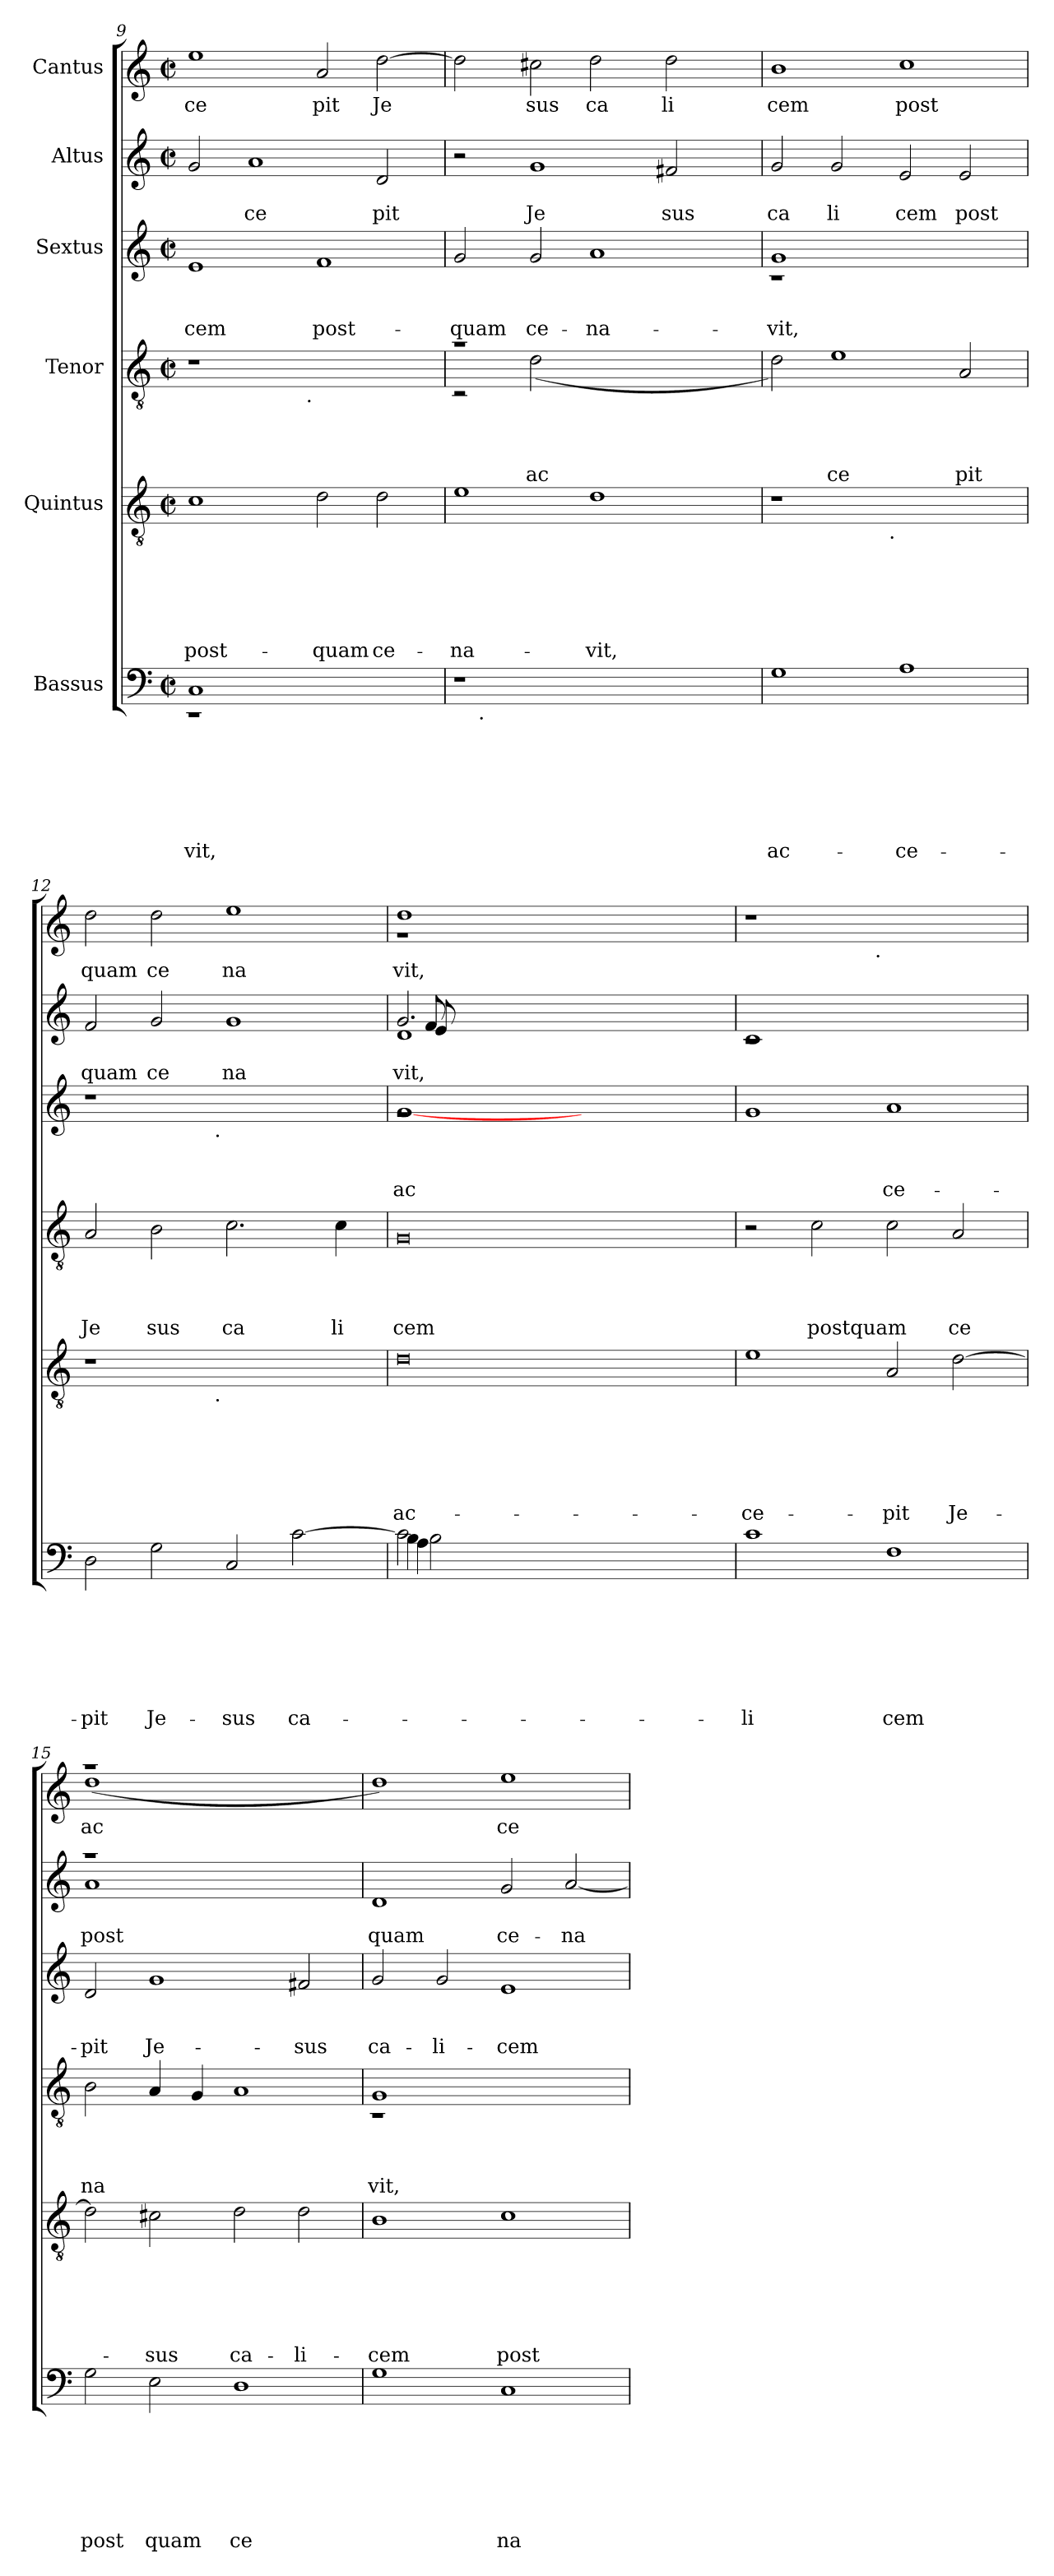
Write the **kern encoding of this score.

**kern	**text	**text	**text	**text	**text	**text	**text	**kern	**text	**text	**text	**text	**text	**text	**kern	**text	**text	**text	**text	**kern	**text	**text	**text	**kern	**text	**text	**kern	**text
*part6	*part6	*part6	*part6	*part6	*part6	*part6	*part6	*part5	*part5	*part5	*part5	*part5	*part5	*part5	*part4	*part4	*part4	*part4	*part4	*part3	*part3	*part3	*part3	*part2	*part2	*part2	*part1	*part1
*staff6	*staff6	*staff6	*staff6	*staff6	*staff6	*staff6	*staff6	*staff5	*staff5	*staff5	*staff5	*staff5	*staff5	*staff5	*staff4	*staff4	*staff4	*staff4	*staff4	*staff3	*staff3	*staff3	*staff3	*staff2	*staff2	*staff2	*staff1	*staff1
*I"Bassus	*	*	*	*	*	*	*	*I"Quintus	*	*	*	*	*	*	*I"Tenor	*	*	*	*	*I"Sextus	*	*	*	*I"Altus	*	*	*I"Cantus	*
*clefF4	*	*	*	*	*	*	*	*clefGv2	*	*	*	*	*	*	*clefGv2	*	*	*	*	*clefG2	*	*	*	*clefG2	*	*	*clefG2	*
*k[]	*	*	*	*	*	*	*	*k[]	*	*	*	*	*	*	*k[]	*	*	*	*	*k[]	*	*	*	*k[]	*	*	*k[]	*
*C:	*	*	*	*	*	*	*	*C:	*	*	*	*	*	*	*C:	*	*	*	*	*C:	*	*	*	*C:	*	*	*C:	*
*M2/2	*	*	*	*	*	*	*	*M2/2	*	*	*	*	*	*	*M2/2	*	*	*	*	*M2/2	*	*	*	*M2/2	*	*	*M2/2	*
*met(c|)	*	*	*	*	*	*	*	*met(c|)	*	*	*	*	*	*	*met(c|)	*	*	*	*	*met(c|)	*	*	*	*met(c|)	*	*	*met(c|)	*
=9	=9	=9	=9	=9	=9	=9	=9	=9	=9	=9	=9	=9	=9	=9	=9	=9	=9	=9	=9	=9	=9	=9	=9	=9	=9	=9	=9	=9
*^	*	*	*	*	*	*	*	*	*	*	*	*	*	*	*	*	*	*	*	*	*	*	*	*	*	*	*	*
!	!LO:N:vis=1	!	!	!	!	!	!	!LO:LY:b	!	!	!	!	!	!	!LO:LY:b	!	!	!	!	!	!	!	!	!LO:LY:b	!	!	!	!	!LO:LY:b
*	*	*	*	*	*	*	*	*	*	*	*	*	*	*	*	*^	*	*	*	*	*	*	*	*	*	*	*	*	*
1C	0rEE	.	.	.	.	.	.	-vit,	1c	.	.	.	.	.	post-	1r	2ryy	.	.	.	.	1e	.	.	-cem	2g/	.	.	1ee	ce
!	!	!	!	!	!	!	!	!	!	!	!	!	!	!	!	!	!	!	!	!	!	!	!	!	!	!	!	!LO:LY:b	!	!
.	.	.	.	.	.	.	.	.	.	.	.	.	.	.	.	.	4...ryy	.	.	.	.	.	.	.	.	1a	.	ce	.	.
!	!	!	!	!	!	!	!	!	!	!	!	!	!	!	!	!	!LO:TX:b:t=.	!	!	!	!	!	!	!	!	!	!	!	!	!
.	.	.	.	.	.	.	.	.	.	.	.	.	.	.	.	.	1ryy	.	.	.	.	.	.	.	.	.	.	.	.	.
!	!	!	!	!	!	!	!	!	!	!	!	!	!	!	!LO:LY:b	!	!	!	!	!	!	!	!	!	!LO:LY:b	!	!	!	!	!LO:LY:b
1ryy	.	.	.	.	.	.	.	.	2d\	.	.	.	.	.	-quam	1ryy	.	.	.	.	.	1f	.	.	post-	.	.	.	2a/	pit
!	!	!	!	!	!	!	!	!	!	!	!	!	!	!	!LO:LY:b	!	!	!	!	!	!	!	!	!	!	!	!	!LO:LY:b	!	!LO:LY:b
.	.	.	.	.	.	.	.	.	2d\	.	.	.	.	.	ce-	.	.	.	.	.	.	.	.	.	.	2d/	.	pit	[>2dd\	Je
.	.	.	.	.	.	.	.	.	.	.	.	.	.	.	.	.	32ryy	.	.	.	.	.	.	.	.	.	.	.	.	.
=10	=10	=10	=10	=10	=10	=10	=10	=10	=10	=10	=10	=10	=10	=10	=10	=10	=10	=10	=10	=10	=10	=10	=10	=10	=10	=10	=10	=10	=10	=10
!	!	!	!	!	!	!	!	!	!	!	!	!	!	!	!LO:LY:b	!	!	!	!	!	!	!	!	!	!LO:LY:b	!	!	!	!	!
1r	16..ryy	.	.	.	.	.	.	.	1e	.	.	.	.	.	-na-	1ra	2rC	.	.	.	.	2g/	.	.	-quam	2r	.	.	2dd\]	.
!	!LO:TX:b:t=.	!	!	!	!	!	!	!	!	!	!	!	!	!	!	!	!	!	!	!	!	!	!	!	!	!	!	!	!	!
.	1ryy	.	.	.	.	.	.	.	.	.	.	.	.	.	.	.	.	.	.	.	.	.	.	.	.	.	.	.	.	.
!	!	!	!	!	!	!	!	!	!	!	!	!	!	!	!	!	!	!	!	!	!LO:LY:b	!	!	!	!LO:LY:b	!	!	!LO:LY:b	!	!LO:LY:b
.	.	.	.	.	.	.	.	.	.	.	.	.	.	.	.	.	(>2d\	.	.	.	ac	2g/	.	.	ce-	1g	.	Je	2cc#\	sus
!	!	!	!	!	!	!	!	!	!	!	!	!	!	!	!LO:LY:b	!	!	!	!	!	!	!	!	!	!LO:LY:b	!	!	!	!	!LO:LY:b
1ryy	.	.	.	.	.	.	.	.	1d	.	.	.	.	.	-vit,	1ryy	1ryy	.	.	.	.	1a	.	.	-na-	.	.	.	2dd\	ca
.	2ryy	.	.	.	.	.	.	.	.	.	.	.	.	.	.	.	.	.	.	.	.	.	.	.	.	.	.	.	.	.
!	!	!	!	!	!	!	!	!	!	!	!	!	!	!	!	!	!	!	!	!	!	!	!	!	!	!	!	!LO:LY:b	!	!LO:LY:b
.	.	.	.	.	.	.	.	.	.	.	.	.	.	.	.	.	.	.	.	.	.	.	.	.	.	2f#/	.	sus	2dd\	li
.	4ryy	.	.	.	.	.	.	.	.	.	.	.	.	.	.	.	.	.	.	.	.	.	.	.	.	.	.	.	.	.
.	8ryy	.	.	.	.	.	.	.	.	.	.	.	.	.	.	.	.	.	.	.	.	.	.	.	.	.	.	.	.	.
.	64ryy	.	.	.	.	.	.	.	.	.	.	.	.	.	.	.	.	.	.	.	.	.	.	.	.	.	.	.	.	.
=11	=11	=11	=11	=11	=11	=11	=11	=11	=11	=11	=11	=11	=11	=11	=11	=11	=11	=11	=11	=11	=11	=11	=11	=11	=11	=11	=11	=11	=11	=11
*	*	*	*	*	*	*	*	*	*	*	*	*	*	*	*	*	*	*	*	*	*	*^	*	*	*	*	*	*	*	*
!	!	!	!	!	!	!	!	!LO:LY:b	!	!	!	!	!	!	!	!	!	!	!	!	!	!	!LO:N:vis=1	!	!	!LO:LY:b	!	!	!LO:LY:b	!	!LO:LY:b
*v	*v	*	*	*	*	*	*	*	*^	*	*	*	*	*	*	*v	*v	*	*	*	*	*	*	*	*	*	*	*	*	*	*
1G	.	.	.	.	.	.	ac-	1r	2ryy	.	.	.	.	.	.	2d\)	.	.	.	.	1g	0rc	.	.	-vit,	2g/	.	ca	1b	cem
!	!	!	!	!	!	!	!	!	!	!	!	!	!	!	!	!	!	!	!	!LO:LY:b	!	!	!	!	!	!	!	!LO:LY:b	!	!
.	.	.	.	.	.	.	.	.	4...ryy	.	.	.	.	.	.	1e	.	.	.	ce	.	.	.	.	.	2g/	.	li	.	.
!	!	!	!	!	!	!	!	!	!LO:TX:b:t=.	!	!	!	!	!	!	!	!	!	!	!	!	!	!	!	!	!	!	!	!	!
.	.	.	.	.	.	.	.	.	1ryy	.	.	.	.	.	.	.	.	.	.	.	.	.	.	.	.	.	.	.	.	.
!	!	!	!	!	!	!	!LO:LY:b	!	!	!	!	!	!	!	!	!	!	!	!	!	!	!	!	!	!	!	!	!LO:LY:b	!	!LO:LY:b
1A	.	.	.	.	.	.	-ce-	1ryy	.	.	.	.	.	.	.	.	.	.	.	.	1ryy	.	.	.	.	2e/	.	cem	1cc	post
!	!	!	!	!	!	!	!	!	!	!	!	!	!	!	!	!	!	!	!	!LO:LY:b	!	!	!	!	!	!	!	!LO:LY:b	!	!
.	.	.	.	.	.	.	.	.	.	.	.	.	.	.	.	2A/	.	.	.	pit	.	.	.	.	.	2e/	.	post	.	.
.	.	.	.	.	.	.	.	.	32ryy	.	.	.	.	.	.	.	.	.	.	.	.	.	.	.	.	.	.	.	.	.
=12	=12	=12	=12	=12	=12	=12	=12	=12	=12	=12	=12	=12	=12	=12	=12	=12	=12	=12	=12	=12	=12	=12	=12	=12	=12	=12	=12	=12	=12	=12
!	!	!	!	!	!	!	!LO:LY:b	!	!	!	!	!	!	!	!	!	!	!	!	!LO:LY:b	!	!	!	!	!	!	!	!LO:LY:b	!	!LO:LY:b
2D\	.	.	.	.	.	.	-pit	1r	2ryy	.	.	.	.	.	.	2A/	.	.	.	Je	1r	2ryy	.	.	.	2f/	.	quam	2dd\	quam
!	!	!	!	!	!	!	!LO:LY:b	!	!	!	!	!	!	!	!	!	!	!	!	!LO:LY:b	!	!	!	!	!	!	!	!LO:LY:b	!	!LO:LY:b
2G\	.	.	.	.	.	.	Je-	.	4...ryy	.	.	.	.	.	.	2B\	.	.	.	sus	.	4...ryy	.	.	.	2g/	.	ce	2dd\	ce
!	!	!	!	!	!	!	!	!	!	!	!	!	!	!	!	!	!	!	!	!	!	!LO:TX:b:t=.	!	!	!	!	!	!	!	!
!	!	!	!	!	!	!	!	!	!LO:TX:b:t=.	!	!	!	!	!	!	!	!	!	!	!	!	!	!	!	!	!	!	!	!	!
.	.	.	.	.	.	.	.	.	1ryy	.	.	.	.	.	.	.	.	.	.	.	.	1ryy	.	.	.	.	.	.	.	.
!	!	!	!	!	!	!	!LO:LY:b	!	!	!	!	!	!	!	!	!	!	!	!	!LO:LY:b	!	!	!	!	!	!	!	!LO:LY:b	!	!LO:LY:b
2C/	.	.	.	.	.	.	-sus	1ryy	.	.	.	.	.	.	.	2.c\	.	.	.	ca	1ryy	.	.	.	.	1g	.	na	1ee	na
!	!	!	!	!	!	!	!LO:LY:b	!	!	!	!	!	!	!	!	!	!	!	!	!	!	!	!	!	!	!	!	!	!	!
[<2c\	.	.	.	.	.	.	ca-	.	.	.	.	.	.	.	.	.	.	.	.	.	.	.	.	.	.	.	.	.	.	.
!	!	!	!	!	!	!	!	!	!	!	!	!	!	!	!	!	!	!	!	!LO:LY:b	!	!	!	!	!	!	!	!	!	!
.	.	.	.	.	.	.	.	.	.	.	.	.	.	.	.	4c\	.	.	.	li	.	.	.	.	.	.	.	.	.	.
.	.	.	.	.	.	.	.	.	32ryy	.	.	.	.	.	.	.	.	.	.	.	.	32ryy	.	.	.	.	.	.	.	.
!!LO:LB:g=z
=13	=13	=13	=13	=13	=13	=13	=13	=13	=13	=13	=13	=13	=13	=13	=13	=13	=13	=13	=13	=13	=13	=13	=13	=13	=13	=13	=13	=13	=13	=13
*^	*	*	*	*	*	*	*	*	*	*	*	*	*	*	*	*	*	*	*	*	*	*	*	*	*	*	*	*	*	*
*	*^	*	*	*	*	*	*	*	*	*	*	*	*	*	*	*	*	*	*	*	*	*	*	*	*	*	*	*	*	*	*
*	*	*^	*	*	*	*	*	*	*	*	*	*	*	*	*	*	*	*	*	*	*	*	*	*	*	*	*	*	*	*	*	*
!	!	!	!	!	!	!	!	!	!	!	!	!	!	!	!	!	!	!LO:LY:b	!	!	!	!	!LO:LY:b	!	!	!	!	!LO:LY:b	!	!	!LO:LY:b	!	!LO:LY:b
*	*	*	*	*	*	*	*	*	*	*	*	*	*	*	*	*	*	*	*	*	*	*	*	*	*	*	*	*	*^	*	*	*^	*
*	*	*	*	*	*	*	*	*	*	*	*	*	*	*	*	*	*	*	*	*	*	*	*	*	*	*	*	*	*	*^	*	*	*	*	*
*	*	*	*	*	*	*	*	*	*	*	*v	*v	*	*	*	*	*	*	*	*	*	*	*	*	*	*	*	*	*	*	*^	*	*	*	*	*
2c\]	4B\	4A\	2B\	.	.	.	.	.	.	.	0d	.	.	.	.	.	ac-	0G	.	.	.	cem	1ra	[<1g	.	.	ac-	2.g/	8ryy	8ryy	1d	.	vit,	1dd	1ra	vit,
.	.	.	.	.	.	.	.	.	.	.	.	.	.	.	.	.	.	.	.	.	.	.	.	.	.	.	.	.	8f/	8e/	.	.	.	.	.	.
.	1.ryy	1.ryy	.	.	.	.	.	.	.	.	.	.	.	.	.	.	.	.	.	.	.	.	.	.	.	.	.	.	1ryy	1ryy	.	.	.	.	.	.
1.ryy	.	.	1.ryy	.	.	.	.	.	.	.	.	.	.	.	.	.	.	.	.	.	.	.	.	.	.	.	.	.	.	.	.	.	.	.	.	.
.	.	.	.	.	.	.	.	.	.	.	.	.	.	.	.	.	.	.	.	.	.	.	.	.	.	.	.	1ryy	.	.	.	.	.	.	.	.
.	.	.	.	.	.	.	.	.	.	.	.	.	.	.	.	.	.	.	.	.	.	.	1ryy	1ryy	.	.	.	.	.	.	1ryy	.	.	1ryy	1ryy	.
.	.	.	.	.	.	.	.	.	.	.	.	.	.	.	.	.	.	.	.	.	.	.	.	.	.	.	.	.	2.ryy	2.ryy	.	.	.	.	.	.
.	4ryy	4ryy	.	.	.	.	.	.	.	.	.	.	.	.	.	.	.	.	.	.	.	.	.	.	.	.	.	4ryy	.	.	.	.	.	.	.	.
*	*	*	*	*	*	*	*	*	*	*	*	*	*	*	*	*	*	*	*	*	*	*	*v	*v	*	*	*	*	*	*	*	*	*	*	*	*
*	*	*v	*v	*	*	*	*	*	*	*	*	*	*	*	*	*	*	*	*	*	*	*	*	*	*	*	*	*v	*v	*v	*	*	*	*	*
=14	=14	=14	=14	=14	=14	=14	=14	=14	=14	=14	=14	=14	=14	=14	=14	=14	=14	=14	=14	=14	=14	=14	=14	=14	=14	=14	=14	=14	=14	=14	=14	=14
!	!	!	!	!	!	!	!	!	!LO:LY:b	!	!	!	!	!	!	!LO:LY:b	!	!	!	!	!	!	!	!	!	!	!LO:N:vis=1	!	!	!	!	!
*v	*v	*v	*	*	*	*	*	*	*	*	*	*	*	*	*	*	*	*	*	*	*	*	*	*	*	*	*	*	*	*	*	*
1c	.	.	.	.	.	.	-li	1e	.	.	.	.	.	-ce-	2r	.	.	.	.	1g	.	.	.	1c	0rc	.	.	1r	2ryy	.
!	!	!	!	!	!	!	!	!	!	!	!	!	!	!	!	!	!	!	!LO:LY:b	!	!	!	!	!	!	!	!	!	!	!
.	.	.	.	.	.	.	.	.	.	.	.	.	.	.	2c\	.	.	.	postquam	.	.	.	.	.	.	.	.	.	4...ryy	.
!	!	!	!	!	!	!	!	!	!	!	!	!	!	!	!	!	!	!	!	!	!	!	!	!	!	!	!	!	!LO:TX:b:t=.	!
.	.	.	.	.	.	.	.	.	.	.	.	.	.	.	.	.	.	.	.	.	.	.	.	.	.	.	.	.	1ryy	.
!	!	!	!	!	!	!	!LO:LY:b	!	!	!	!	!	!	!LO:LY:b	!	!	!	!	!	!	!	!	!LO:LY:b	!	!	!	!	!	!	!
1F	.	.	.	.	.	.	cem	2A/	.	.	.	.	.	-pit	2c\	.	.	.	.	1a	.	.	-ce-	1ryy	.	.	.	1ryy	.	.
!	!	!	!	!	!	!	!	!	!	!	!	!	!	!LO:LY:b	!	!	!	!	!LO:LY:b	!	!	!	!	!	!	!	!	!	!	!
.	.	.	.	.	.	.	.	[>2d\	.	.	.	.	.	Je-	2A/	.	.	.	ce	.	.	.	.	.	.	.	.	.	.	.
.	.	.	.	.	.	.	.	.	.	.	.	.	.	.	.	.	.	.	.	.	.	.	.	.	.	.	.	.	32ryy	.
=15	=15	=15	=15	=15	=15	=15	=15	=15	=15	=15	=15	=15	=15	=15	=15	=15	=15	=15	=15	=15	=15	=15	=15	=15	=15	=15	=15	=15	=15	=15
!	!	!	!	!	!	!	!LO:LY:b	!	!	!	!	!	!	!	!	!	!	!	!LO:LY:b	!	!	!	!LO:LY:b	!	!	!	!LO:LY:b	!	!	!LO:LY:b
2G\	.	.	.	.	.	.	post	2d\]	.	.	.	.	.	.	2B\	.	.	.	na	2d/	.	.	-pit	1raa	1a	.	post-	1raa	(>1dd	ac
!	!	!	!	!	!	!	!LO:LY:b	!	!	!	!	!	!	!LO:LY:b	!	!	!	!	!	!	!	!	!LO:LY:b	!	!	!	!	!	!	!
2E\	.	.	.	.	.	.	quam	2c#\	.	.	.	.	.	-sus	4A/	.	.	.	.	1g	.	.	Je-	.	.	.	.	.	.	.
.	.	.	.	.	.	.	.	.	.	.	.	.	.	.	4G/	.	.	.	.	.	.	.	.	.	.	.	.	.	.	.
!	!	!	!	!	!	!	!LO:LY:b	!	!	!	!	!	!	!LO:LY:b	!	!	!	!	!	!	!	!	!	!	!	!	!	!	!	!
1D	.	.	.	.	.	.	ce	2d\	.	.	.	.	.	ca-	1A	.	.	.	.	.	.	.	.	1ryy	1ryy	.	.	1ryy	1ryy	.
!	!	!	!	!	!	!	!	!	!	!	!	!	!	!LO:LY:b	!	!	!	!	!	!	!	!	!LO:LY:b	!	!	!	!	!	!	!
.	.	.	.	.	.	.	.	2d\	.	.	.	.	.	-li-	.	.	.	.	.	2f#/	.	.	-sus	.	.	.	.	.	.	.
*	*	*	*	*	*	*	*	*	*	*	*	*	*	*	*	*	*	*	*	*	*	*	*	*v	*v	*	*	*	*	*
*	*	*	*	*	*	*	*	*	*	*	*	*	*	*	*	*	*	*	*	*	*	*	*	*	*	*	*v	*v	*
=16	=16	=16	=16	=16	=16	=16	=16	=16	=16	=16	=16	=16	=16	=16	=16	=16	=16	=16	=16	=16	=16	=16	=16	=16	=16	=16	=16	=16
*	*	*	*	*	*	*	*	*	*	*	*	*	*	*	*^	*	*	*	*	*	*	*	*	*	*	*	*	*
!	!	!	!	!	!	!	!	!	!	!	!	!	!	!LO:LY:b	!	!LO:N:vis=1	!	!	!	!LO:LY:b	!	!	!	!LO:LY:b	!	!	!LO:LY:b	!	!
1G	.	.	.	.	.	.	.	1B	.	.	.	.	.	-cem	1G	0rC	.	.	.	vit,	2g/	.	.	ca-	1d	.	-quam	1dd)	.
!	!	!	!	!	!	!	!	!	!	!	!	!	!	!	!	!	!	!	!	!	!	!	!	!LO:LY:b	!	!	!	!	!
.	.	.	.	.	.	.	.	.	.	.	.	.	.	.	.	.	.	.	.	.	2g/	.	.	-li-	.	.	.	.	.
!	!	!	!	!	!	!	!LO:LY:b	!	!	!	!	!	!	!LO:LY:b	!	!	!	!	!	!	!	!	!	!LO:LY:b	!	!	!LO:LY:b	!	!LO:LY:b
1C	.	.	.	.	.	.	na	1c	.	.	.	.	.	post-	1ryy	.	.	.	.	.	1e	.	.	-cem	2g/	.	ce-	1ee	ce
!	!	!	!	!	!	!	!	!	!	!	!	!	!	!	!	!	!	!	!	!	!	!	!	!	!	!	!LO:LY:b	!	!
.	.	.	.	.	.	.	.	.	.	.	.	.	.	.	.	.	.	.	.	.	.	.	.	.	[<2a/	.	-na-	.	.
*	*	*	*	*	*	*	*	*	*	*	*	*	*	*	*v	*v	*	*	*	*	*	*	*	*	*	*	*	*	*
=	=	=	=	=	=	=	=	=	=	=	=	=	=	=	=	=	=	=	=	=	=	=	=	=	=	=	=	=
*-	*-	*-	*-	*-	*-	*-	*-	*-	*-	*-	*-	*-	*-	*-	*-	*-	*-	*-	*-	*-	*-	*-	*-	*-	*-	*-	*-	*-
